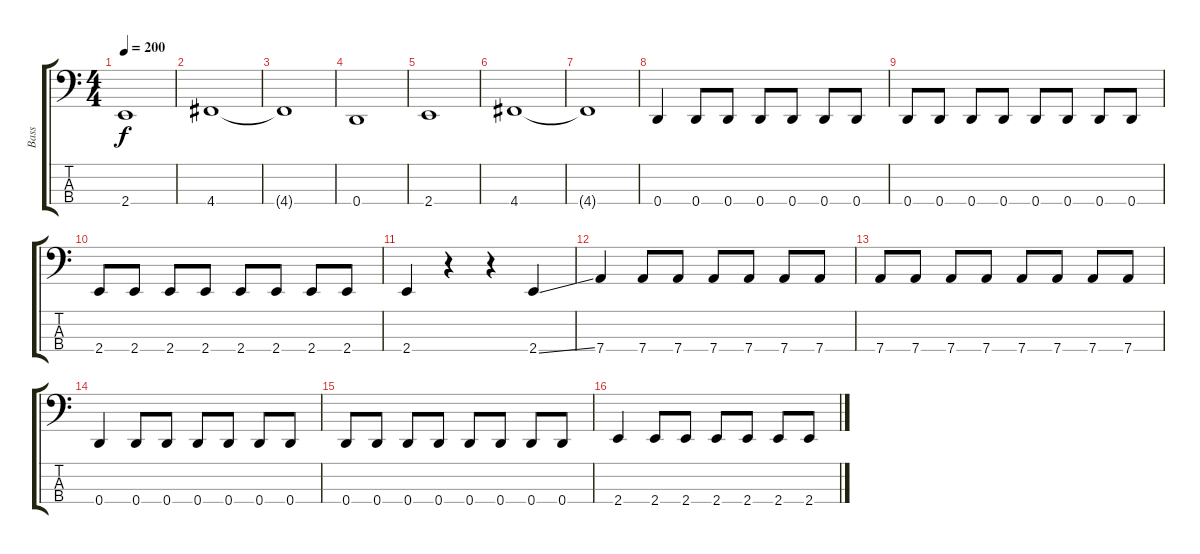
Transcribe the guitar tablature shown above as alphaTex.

\track ("Bass" "Bass") {instrument electricbassfinger}
\staff {score tabs}
\tuning (G2 D2 A1 D1) {hide}
\ts (4 4)
\tempo 200
\clef f4
\ks c
2.4.1{dy f} |
4.4.1 |
4.4{t}.1 |
0.4.1 |
2.4.1 |
4.4.1 |
4.4{t}.1 |
0.4.4 0.4.8 0.4.8 0.4.8 0.4.8 0.4.8 0.4.8 |
0.4.8 0.4.8 0.4.8 0.4.8 0.4.8 0.4.8 0.4.8 0.4.8 |
2.4.8 2.4.8 2.4.8 2.4.8 2.4.8 2.4.8 2.4.8 2.4.8 |
2.4.4 r.4 r.4 2.4{ss}.4 |
7.4.4 7.4.8 7.4.8 7.4.8 7.4.8 7.4.8 7.4.8 |
7.4.8 7.4.8 7.4.8 7.4.8 7.4.8 7.4.8 7.4.8 7.4.8 |
0.4.4 0.4.8 0.4.8 0.4.8 0.4.8 0.4.8 0.4.8 |
0.4.8 0.4.8 0.4.8 0.4.8 0.4.8 0.4.8 0.4.8 0.4.8 |
2.4.4 2.4.8 2.4.8 2.4.8 2.4.8 2.4.8 2.4.8
